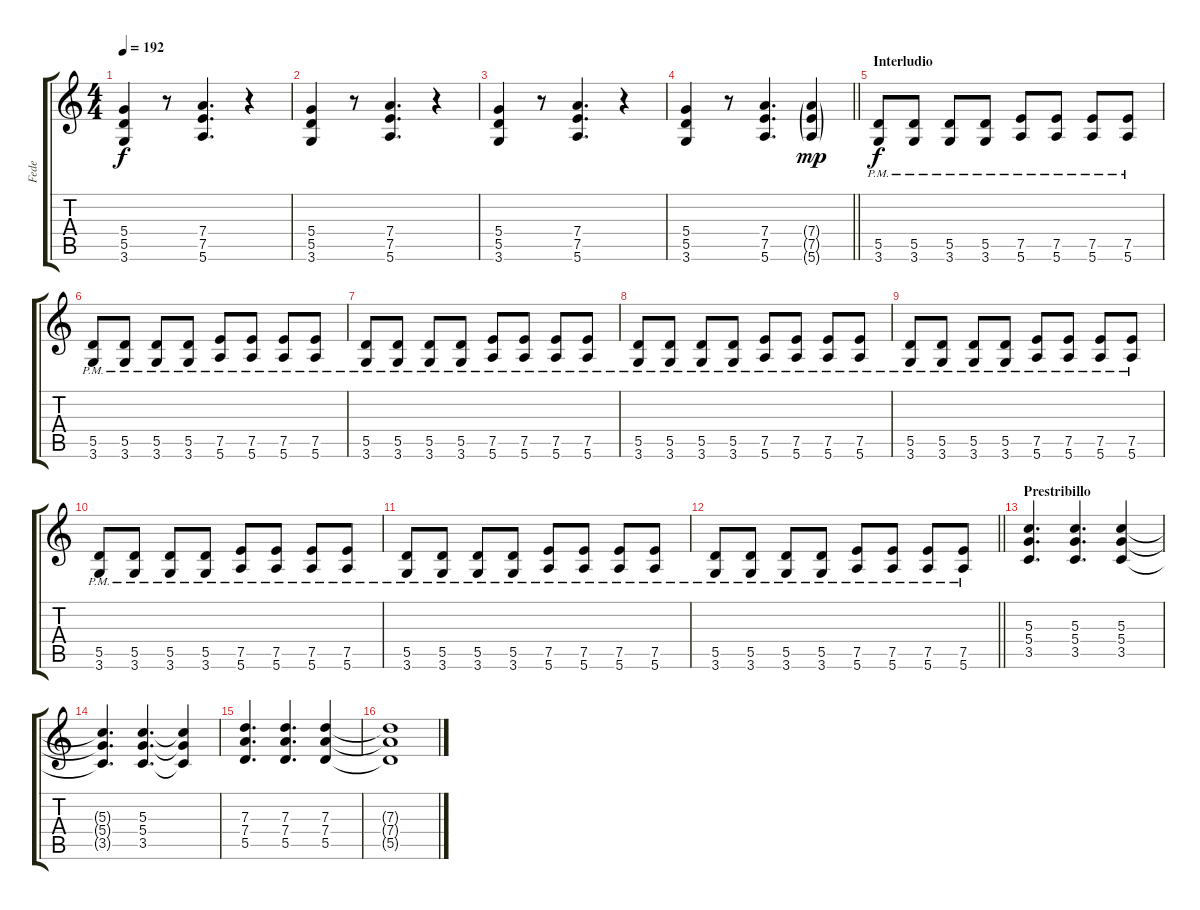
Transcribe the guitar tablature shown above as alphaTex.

\track ("Fede" "Fede") {instrument overdrivenguitar}
\staff {score tabs}
\tuning (E4 B3 G3 D3 A2 E2) {hide}
\ts (4 4)
\tempo 192
\clef g2
\ks c
(5.4 5.5 3.6).4{dy f} r.8 (7.4 7.5 5.6).4{d} r.4 |
(5.4 5.5 3.6).4 r.8 (7.4 7.5 5.6).4{d} r.4 |
(5.4 5.5 3.6).4 r.8 (7.4 7.5 5.6).4{d} r.4 |
\barLineRight lightlight
(5.4 5.5 3.6).4 r.8 (7.4 7.5 5.6).4{d} (7.4{g} 7.5{g} 5.6{g}).4{dy mp} |
\section ("" "Interludio")
(5.5{pm} 3.6{pm}).8{dy f} (5.5{pm} 3.6{pm}).8 (5.5{pm} 3.6{pm}).8 (5.5{pm} 3.6{pm}).8 (7.5{pm} 5.6{pm}).8 (7.5{pm} 5.6{pm}).8 (7.5{pm} 5.6{pm}).8 (7.5{pm} 5.6{pm}).8 |
(5.5{pm} 3.6{pm}).8 (5.5{pm} 3.6{pm}).8 (5.5{pm} 3.6{pm}).8 (5.5{pm} 3.6{pm}).8 (7.5{pm} 5.6{pm}).8 (7.5{pm} 5.6{pm}).8 (7.5{pm} 5.6{pm}).8 (7.5{pm} 5.6{pm}).8 |
(5.5{pm} 3.6{pm}).8 (5.5{pm} 3.6{pm}).8 (5.5{pm} 3.6{pm}).8 (5.5{pm} 3.6{pm}).8 (7.5{pm} 5.6{pm}).8 (7.5{pm} 5.6{pm}).8 (7.5{pm} 5.6{pm}).8 (7.5{pm} 5.6{pm}).8 |
(5.5{pm} 3.6{pm}).8 (5.5{pm} 3.6{pm}).8 (5.5{pm} 3.6{pm}).8 (5.5{pm} 3.6{pm}).8 (7.5{pm} 5.6{pm}).8 (7.5{pm} 5.6{pm}).8 (7.5{pm} 5.6{pm}).8 (7.5{pm} 5.6{pm}).8 |
(5.5{pm} 3.6{pm}).8 (5.5{pm} 3.6{pm}).8 (5.5{pm} 3.6{pm}).8 (5.5{pm} 3.6{pm}).8 (7.5{pm} 5.6{pm}).8 (7.5{pm} 5.6{pm}).8 (7.5{pm} 5.6{pm}).8 (7.5{pm} 5.6{pm}).8 |
(5.5{pm} 3.6{pm}).8 (5.5{pm} 3.6{pm}).8 (5.5{pm} 3.6{pm}).8 (5.5{pm} 3.6{pm}).8 (7.5{pm} 5.6{pm}).8 (7.5{pm} 5.6{pm}).8 (7.5{pm} 5.6{pm}).8 (7.5{pm} 5.6{pm}).8 |
(5.5{pm} 3.6{pm}).8 (5.5{pm} 3.6{pm}).8 (5.5{pm} 3.6{pm}).8 (5.5{pm} 3.6{pm}).8 (7.5{pm} 5.6{pm}).8 (7.5{pm} 5.6{pm}).8 (7.5{pm} 5.6{pm}).8 (7.5{pm} 5.6{pm}).8 |
\barLineRight lightlight
(5.5{pm} 3.6{pm}).8 (5.5{pm} 3.6{pm}).8 (5.5{pm} 3.6{pm}).8 (5.5{pm} 3.6{pm}).8 (7.5{pm} 5.6{pm}).8 (7.5{pm} 5.6{pm}).8 (7.5{pm} 5.6{pm}).8 (7.5{pm} 5.6{pm}).8 |
\section ("" "Prestribillo")
(5.3 5.4 3.5).4{d} (5.3 5.4 3.5).4{d} (5.3 5.4 3.5).4 |
(5.3{t} 5.4{t} 3.5{t}).4{d} (5.3 5.4 3.5).4{d} (5.3{t} 5.4{t} 3.5{t}).4 |
(7.3 7.4 5.5).4{d} (7.3 7.4 5.5).4{d} (7.3 7.4 5.5).4 |
(7.3{t} 7.4{t} 5.5{t}).1
